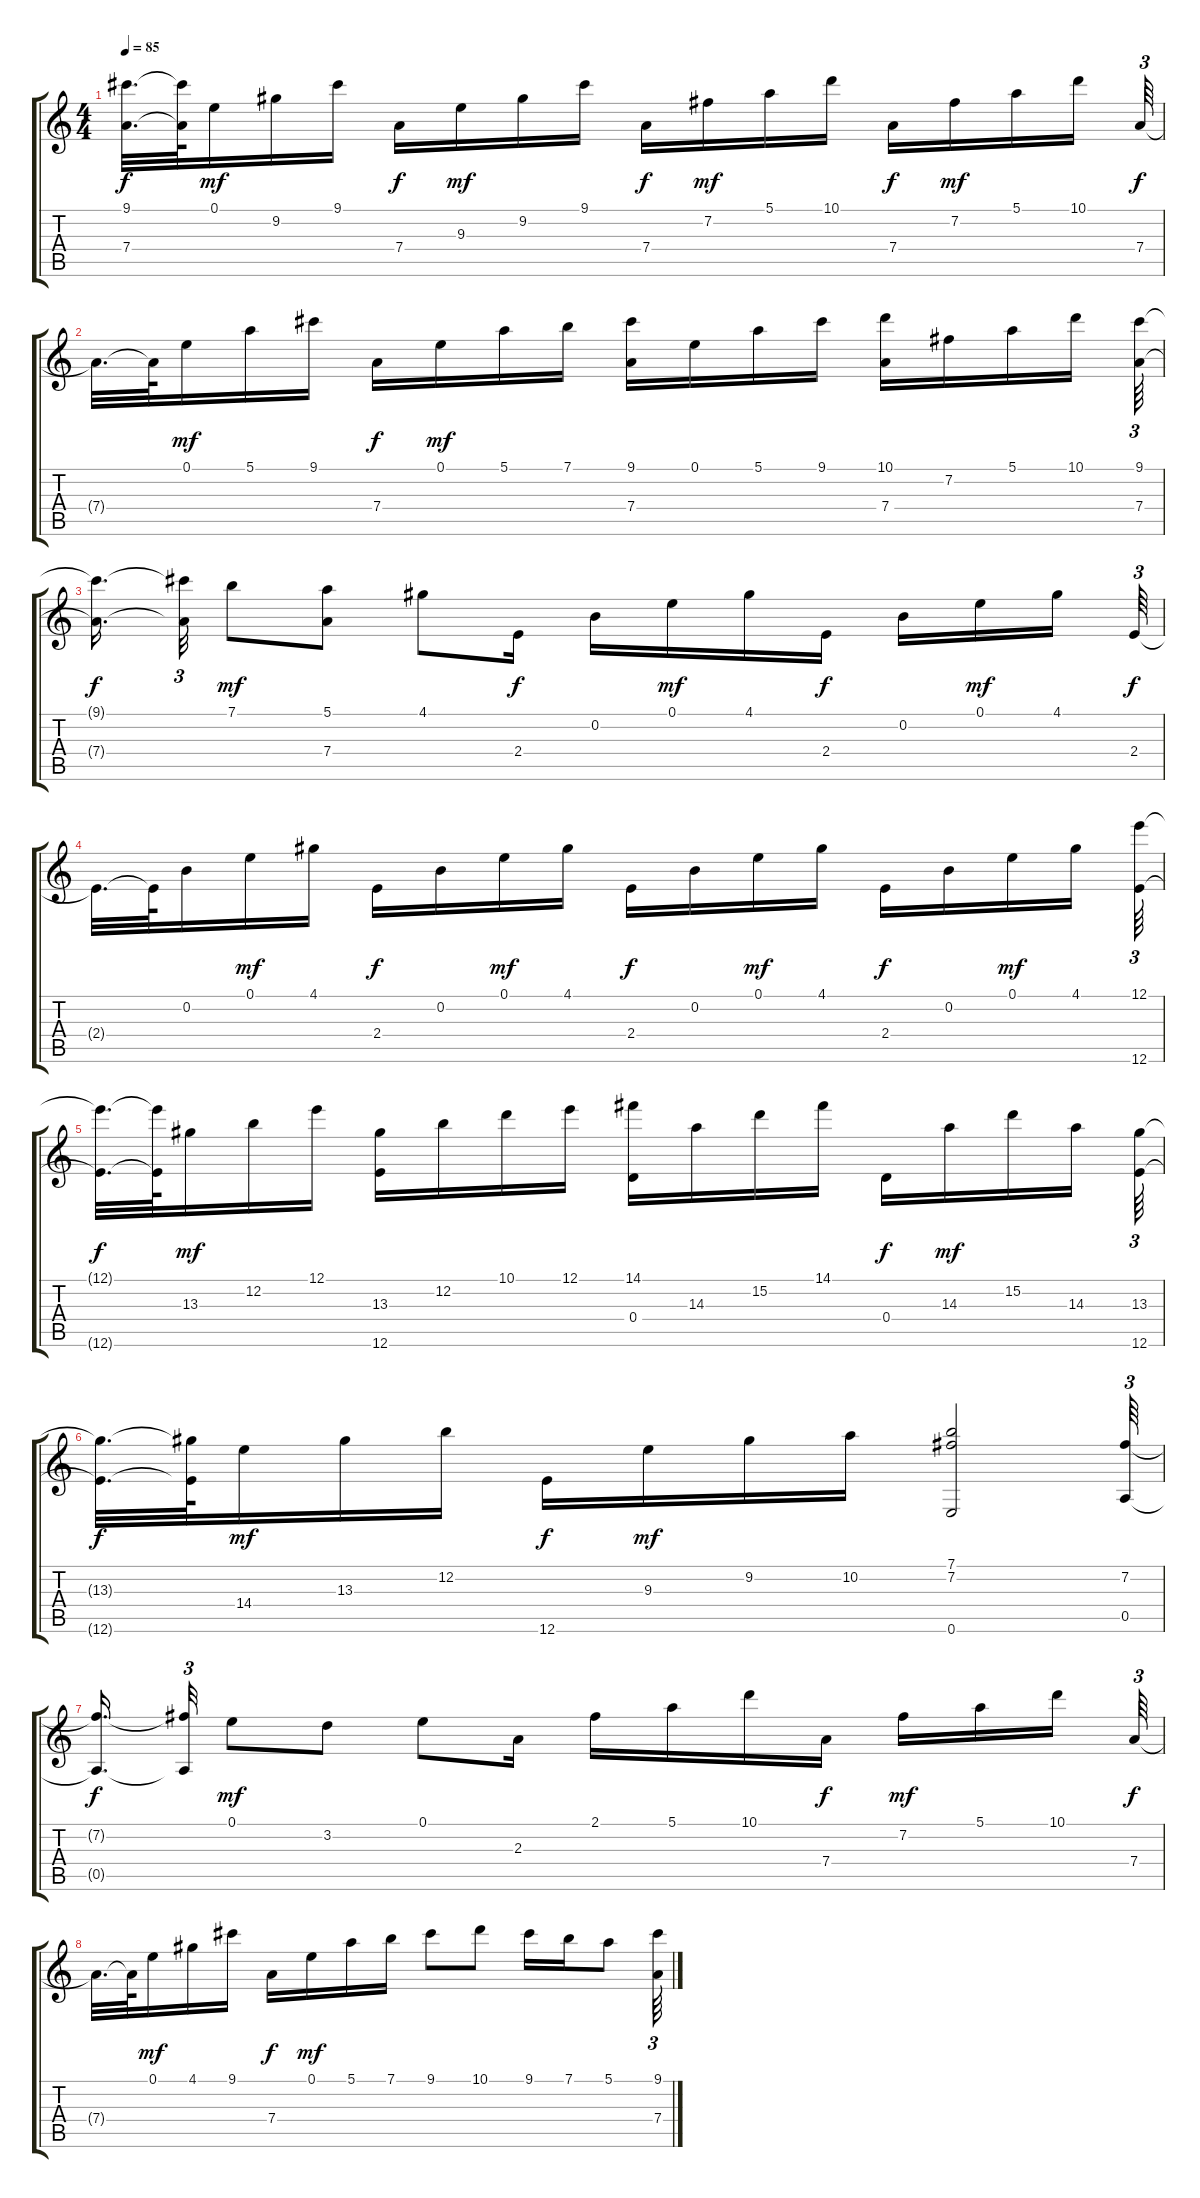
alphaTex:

\track "" {instrument acousticguitarnylon}
\staff {score tabs}
\tuning (E4 B3 G3 D3 A2 E2) {hide}
\ts (4 4)
\tempo 85
\clef g2
\ks c
(9.1{t} 7.4{t}).32{d dy f} (9.1{t} 7.4{t}).64 0.1.16{dy mf} 9.2.16 9.1.16 7.4.16{dy f} 9.3.16{dy mf} 9.2.16 9.1.16 7.4.16{dy f} 7.2.16{dy mf} 5.1.16 10.1.16 7.4.16{dy f} 7.2.16{dy mf} 5.1.16 10.1.16 7.4.64{tu (3 2) dy f} |
7.4{t}.32{d} 7.4{t}.64 0.1.16{dy mf} 5.1.16 9.1.16 7.4.16{dy f} 0.1.16{dy mf} 5.1.16 7.1.16 (9.1 7.4).16 0.1.16 5.1.16 9.1.16 (10.1 7.4).16 7.2.16 5.1.16 10.1.16 (9.1 7.4).64{tu (3 2)} |
(9.1{t} 7.4{t}).16{d dy f beam splitsecondary} (9.1{t} 7.4{t}).32{tu (3 2)} 7.1.8{dy mf} (5.1 7.4).8 4.1.8 2.4.16{dy f} 0.2.16 0.1.16{dy mf} 4.1.16 2.4.16{dy f} 0.2.16 0.1.16{dy mf} 4.1.16{beam splitsecondary} 2.4.64{tu (3 2) dy f} |
2.4{t}.32{d} 2.4{t}.64 0.2.16 0.1.16{dy mf} 4.1.16 2.4.16{dy f} 0.2.16 0.1.16{dy mf} 4.1.16 2.4.16{dy f} 0.2.16 0.1.16{dy mf} 4.1.16 2.4.16{dy f} 0.2.16 0.1.16{dy mf} 4.1.16 (12.1 12.6).64{tu (3 2)} |
(12.1{t} 12.6{t}).32{d dy f} (12.1{t} 12.6{t}).64 13.3.16{dy mf} 12.2.16 12.1.16 (13.3 12.6).16 12.2.16 10.1.16 12.1.16 (14.1 0.4).16 14.3.16 15.2.16 14.1.16 0.4.16{dy f} 14.3.16{dy mf} 15.2.16 14.3.16 (13.3 12.6).64{tu (3 2)} |
(13.3{t} 12.6{t}).32{d dy f} (13.3{t} 12.6{t}).64 14.4.16{dy mf} 13.3.16 12.2.16 12.6.16{dy f} 9.3.16{dy mf} 9.2.16 10.2.16 (7.1 7.2 0.6).2 (7.2 0.5).64{tu (3 2)} |
(7.2{t} 0.5{t}).16{d dy f beam splitsecondary} (7.2{t} 0.5{t}).32{tu (3 2)} 0.1.8{dy mf} 3.2.8 0.1.8 2.3.16 2.1.16 5.1.16 10.1.16 7.4.16{dy f} 7.2.16{dy mf} 5.1.16 10.1.16{beam splitsecondary} 7.4.64{tu (3 2) dy f} |
7.4{t}.32{d} 7.4{t}.64 0.1.16{dy mf} 4.1.16 9.1.16 7.4.16{dy f} 0.1.16{dy mf} 5.1.16 7.1.16 9.1.8 10.1.8 9.1.16 7.1.16 5.1.8 (9.1 7.4).64{tu (3 2)}
